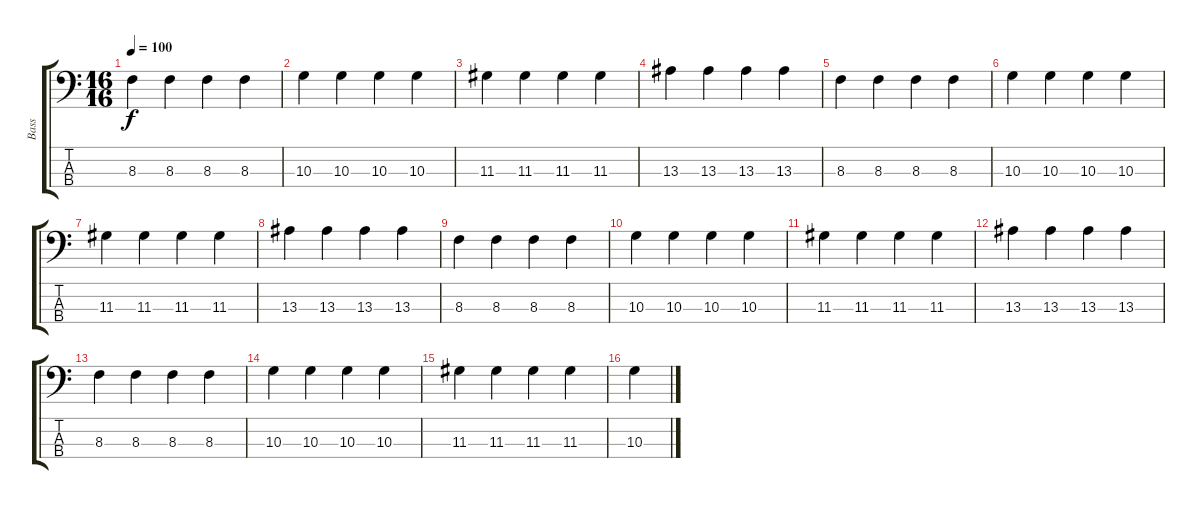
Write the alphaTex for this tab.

\track ("Bass" "Bass") {instrument electricbasspick}
\staff {score tabs}
\tuning (G2 D2 A1 E1) {hide}
\ts (16 16)
\tempo 100
\clef f4
\ks aminor
8.3.4{dy f} 8.3.4 8.3.4 8.3.4 |
10.3.4 10.3.4 10.3.4 10.3.4 |
11.3.4 11.3.4 11.3.4 11.3.4 |
13.3.4 13.3.4 13.3.4 13.3.4 |
8.3.4 8.3.4 8.3.4 8.3.4 |
10.3.4 10.3.4 10.3.4 10.3.4 |
11.3.4 11.3.4 11.3.4 11.3.4 |
13.3.4 13.3.4 13.3.4 13.3.4 |
8.3.4 8.3.4 8.3.4 8.3.4 |
10.3.4 10.3.4 10.3.4 10.3.4 |
11.3.4 11.3.4 11.3.4 11.3.4 |
13.3.4 13.3.4 13.3.4 13.3.4 |
8.3.4 8.3.4 8.3.4 8.3.4 |
10.3.4 10.3.4 10.3.4 10.3.4 |
11.3.4 11.3.4 11.3.4 11.3.4 |
10.3.4
